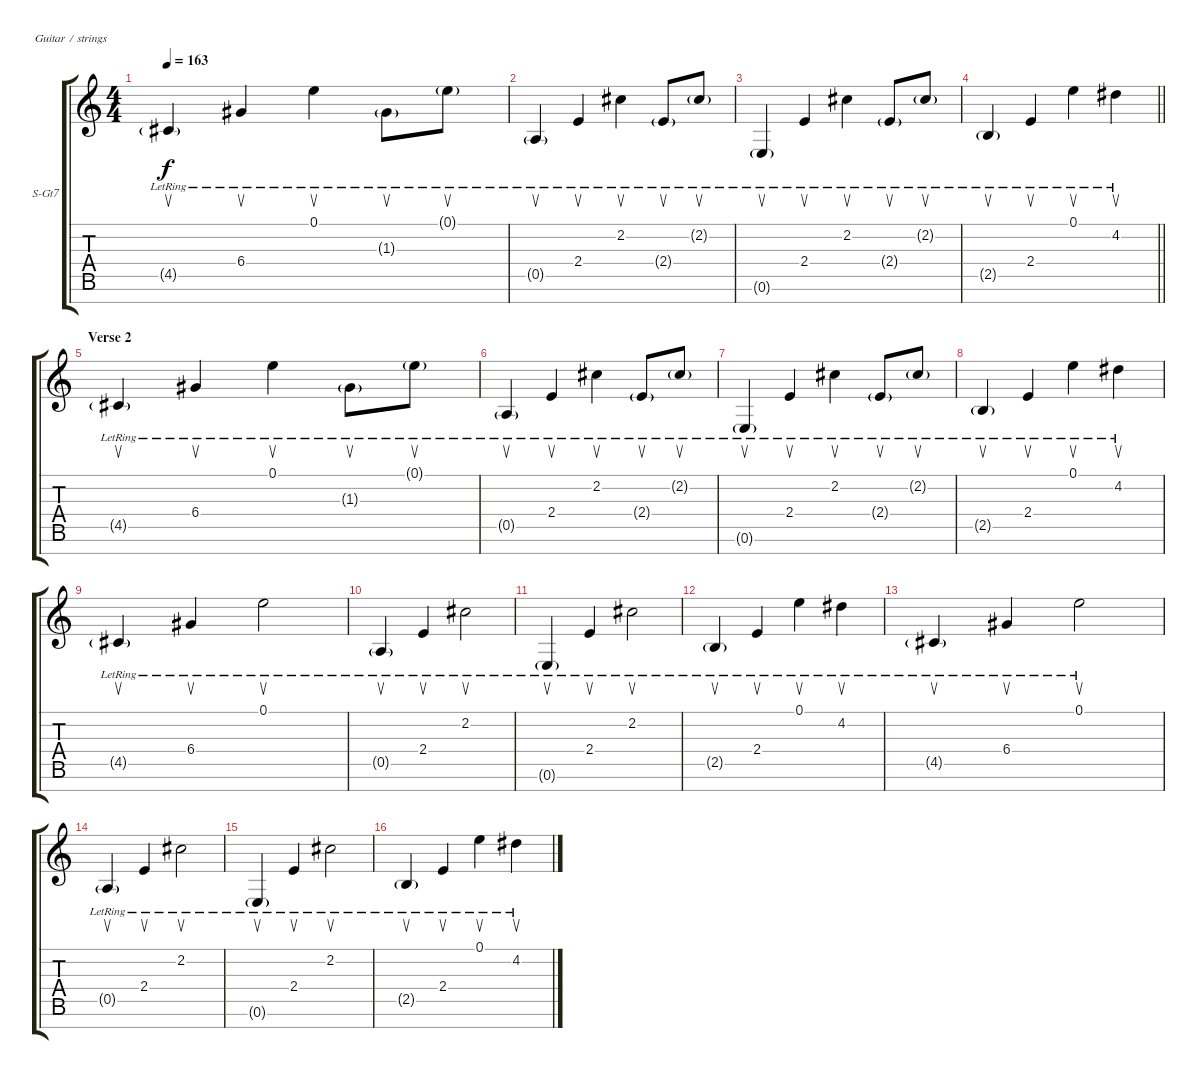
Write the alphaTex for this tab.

\bracketExtendMode groupsimilarinstruments
\firstSystemTrackNameOrientation horizontal
\otherSystemsTrackNameOrientation horizontal
\track ("Steel Guitar" "S-Gt7") {instrument acousticguitarsteel}
\staff {score tabs}
\tuning (E4 B3 G3 D3 A2 E2 B1)
\ts (4 4)
\tempo 163
\clef g2
\scale
0.333333
\ks c
4.5{g lr}.4{su dy f} 6.4{lr}.4{su} 0.1{lr}.4{su} 1.3{g lr}.8{su} 0.1{g lr}.8{su} |
\scale
0.333333 0.5{g lr}.4{su} 2.4{lr}.4{su} 2.2{lr}.4{su} 2.4{g lr}.8{su} 2.2{g lr}.8{su} |
\scale
0.333333 0.6{g lr}.4{su} 2.4{lr}.4{su} 2.2{lr}.4{su} 2.4{g lr}.8{su} 2.2{g lr}.8{su} |
\scale
0.333333
\barLineRight lightlight
2.5{g lr}.4{su} 2.4{lr}.4{su} 0.1{lr}.4{su} 4.2{lr}.4{su} |
\section ("" "Verse 2")
\scale
0.333333 4.5{g lr}.4{su} 6.4{lr}.4{su} 0.1{lr}.4{su} 1.3{g lr}.8{su} 0.1{g lr}.8{su} |
\scale
0.333333 0.5{g lr}.4{su} 2.4{lr}.4{su} 2.2{lr}.4{su} 2.4{g lr}.8{su} 2.2{g lr}.8{su} |
\scale
0.333333 0.6{g lr}.4{su} 2.4{lr}.4{su} 2.2{lr}.4{su} 2.4{g lr}.8{su} 2.2{g lr}.8{su} |
\scale
0.333333 2.5{g lr}.4{su} 2.4{lr}.4{su} 0.1{lr}.4{su} 4.2{lr}.4{su} |
\scale
0.333333 4.5{g lr}.4{su} 6.4{lr}.4{su} 0.1{lr}.2{su} |
\scale
0.333333 0.5{g lr}.4{su} 2.4{lr}.4{su} 2.2{lr}.2{su} |
\scale
0.333333 0.6{g lr}.4{su} 2.4{lr}.4{su} 2.2{lr}.2{su} |
\scale
0.333333 2.5{g lr}.4{su} 2.4{lr}.4{su} 0.1{lr}.4{su} 4.2{lr}.4{su} |
\scale
0.333333 4.5{g lr}.4{su} 6.4{lr}.4{su} 0.1{lr}.2{su} |
\scale
0.333333 0.5{g lr}.4{su} 2.4{lr}.4{su} 2.2{lr}.2{su} |
\scale
0.333333 0.6{g lr}.4{su} 2.4{lr}.4{su} 2.2{lr}.2{su} |
\scale
0.333333 2.5{g lr}.4{su} 2.4{lr}.4{su} 0.1{lr}.4{su} 4.2{lr}.4{su}
